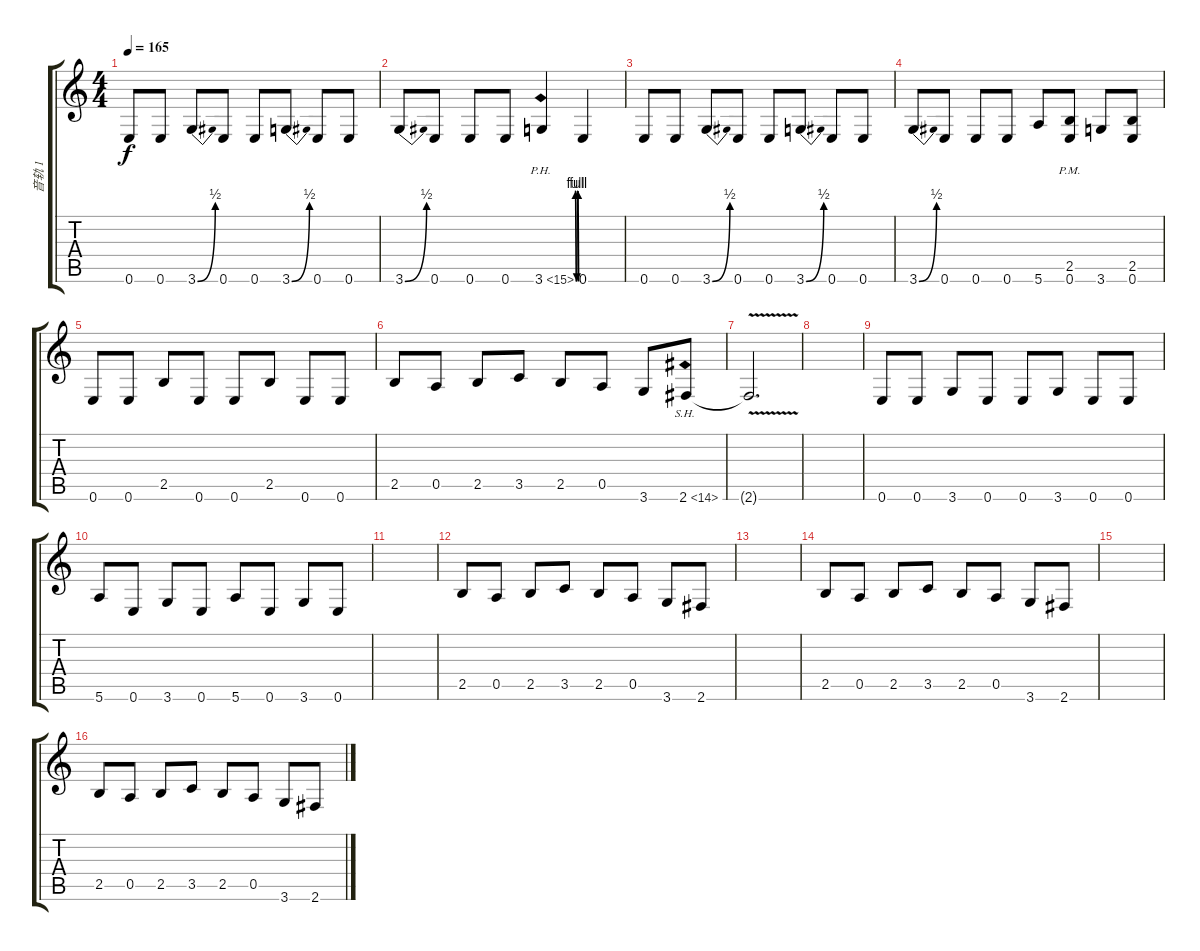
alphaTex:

\track ("音轨 1" "音轨 1") {instrument acousticguitarsteel}
\staff {score tabs}
\tuning (E4 B3 G3 D3 A2 E2) {hide}
\ts (4 4)
\tempo 165
\clef g2
\ks c
0.6.8{dy f} 0.6.8 3.6{be (bend 0 0 60 2)}.8 0.6.8 0.6.8 3.6{be (bend 0 0 60 2)}.8 0.6.8 0.6.8 |
3.6{be (bend 0 0 60 2)}.8 0.6.8 0.6.8 0.6.8 3.6{be (custom 0 0 10 4 20 4 30 0 40 0 50 4 60 4) ph 12}.4 0.6.4 |
0.6.8 0.6.8 3.6{be (bend 0 0 60 2)}.8 0.6.8 0.6.8 3.6{be (bend 0 0 60 2)}.8 0.6.8 0.6.8 |
3.6{be (bend 0 0 60 2)}.8 0.6.8 0.6.8 0.6.8 5.6.8 (2.5 0.6{pm}).8 3.6.8 (2.5 0.6).8 |
0.6.8 0.6.8 2.5.8 0.6.8 0.6.8 2.5.8 0.6.8 0.6.8 |
2.5.8 0.5.8 2.5.8 3.5.8 2.5.8 0.5.8 3.6.8 2.6{sh 12}.8 |
2.6{v t}.2{d} |
|
0.6.8 0.6.8 3.6.8 0.6.8 0.6.8 3.6.8 0.6.8 0.6.8 |
5.6.8 0.6.8 3.6.8 0.6.8 5.6.8 0.6.8 3.6.8 0.6.8 |
|
2.5.8 0.5.8 2.5.8 3.5.8 2.5.8 0.5.8 3.6.8 2.6.8 |
|
2.5.8 0.5.8 2.5.8 3.5.8 2.5.8 0.5.8 3.6.8 2.6.8 |
|
2.5.8 0.5.8 2.5.8 3.5.8 2.5.8 0.5.8 3.6.8 2.6.8
